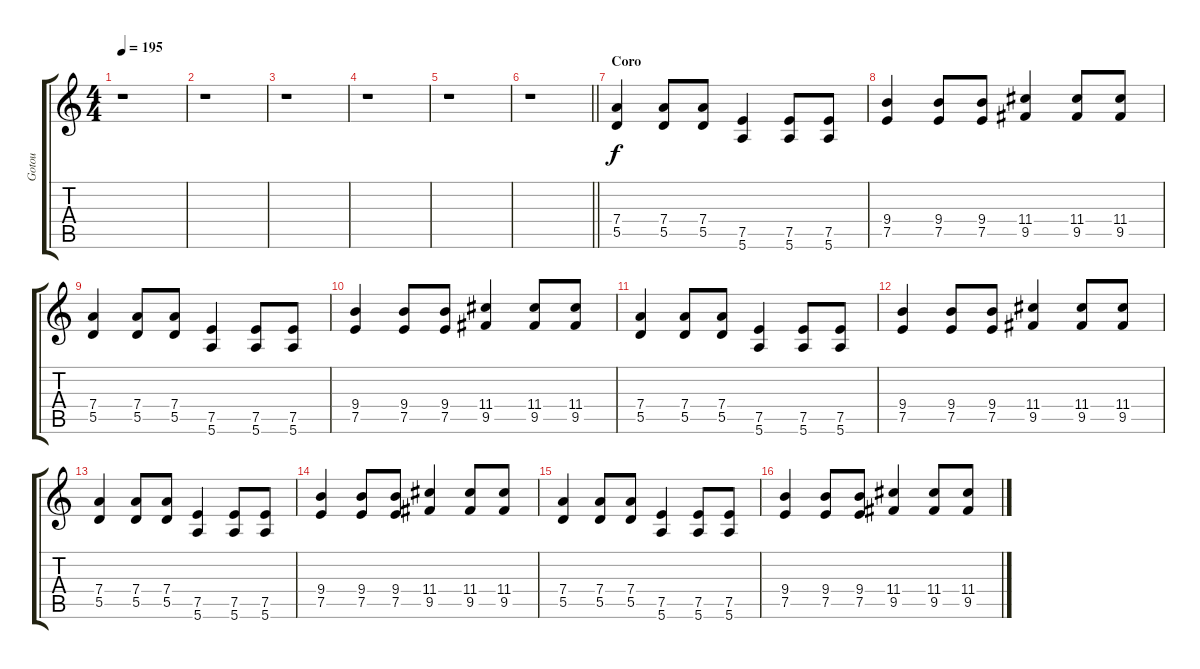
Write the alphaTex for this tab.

\track ("Gotou" "Gotou") {instrument overdrivenguitar}
\staff {score tabs}
\tuning (C4 B3 G3 D3 A2 E2) {hide}
\ts (4 4)
\tempo 195
\clef g2
\ks c
r.1{dy fff} |
r.1 |
r.1 |
r.1 |
r.1 |
\barLineRight lightlight
r.1 |
\section ("" "Coro")
(7.4 5.5).4{dy f} (7.4 5.5).8 (7.4 5.5).8 (7.5 5.6).4 (7.5 5.6).8 (7.5 5.6).8 |
(9.4 7.5).4 (9.4 7.5).8 (9.4 7.5).8 (11.4 9.5).4 (11.4 9.5).8 (11.4 9.5).8 |
(7.4 5.5).4 (7.4 5.5).8 (7.4 5.5).8 (7.5 5.6).4 (7.5 5.6).8 (7.5 5.6).8 |
(9.4 7.5).4 (9.4 7.5).8 (9.4 7.5).8 (11.4 9.5).4 (11.4 9.5).8 (11.4 9.5).8 |
(7.4 5.5).4 (7.4 5.5).8 (7.4 5.5).8 (7.5 5.6).4 (7.5 5.6).8 (7.5 5.6).8 |
(9.4 7.5).4 (9.4 7.5).8 (9.4 7.5).8 (11.4 9.5).4 (11.4 9.5).8 (11.4 9.5).8 |
(7.4 5.5).4 (7.4 5.5).8 (7.4 5.5).8 (7.5 5.6).4 (7.5 5.6).8 (7.5 5.6).8 |
(9.4 7.5).4 (9.4 7.5).8 (9.4 7.5).8 (11.4 9.5).4 (11.4 9.5).8 (11.4 9.5).8 |
(7.4 5.5).4 (7.4 5.5).8 (7.4 5.5).8 (7.5 5.6).4 (7.5 5.6).8 (7.5 5.6).8 |
(9.4 7.5).4 (9.4 7.5).8 (9.4 7.5).8 (11.4 9.5).4 (11.4 9.5).8 (11.4 9.5).8
